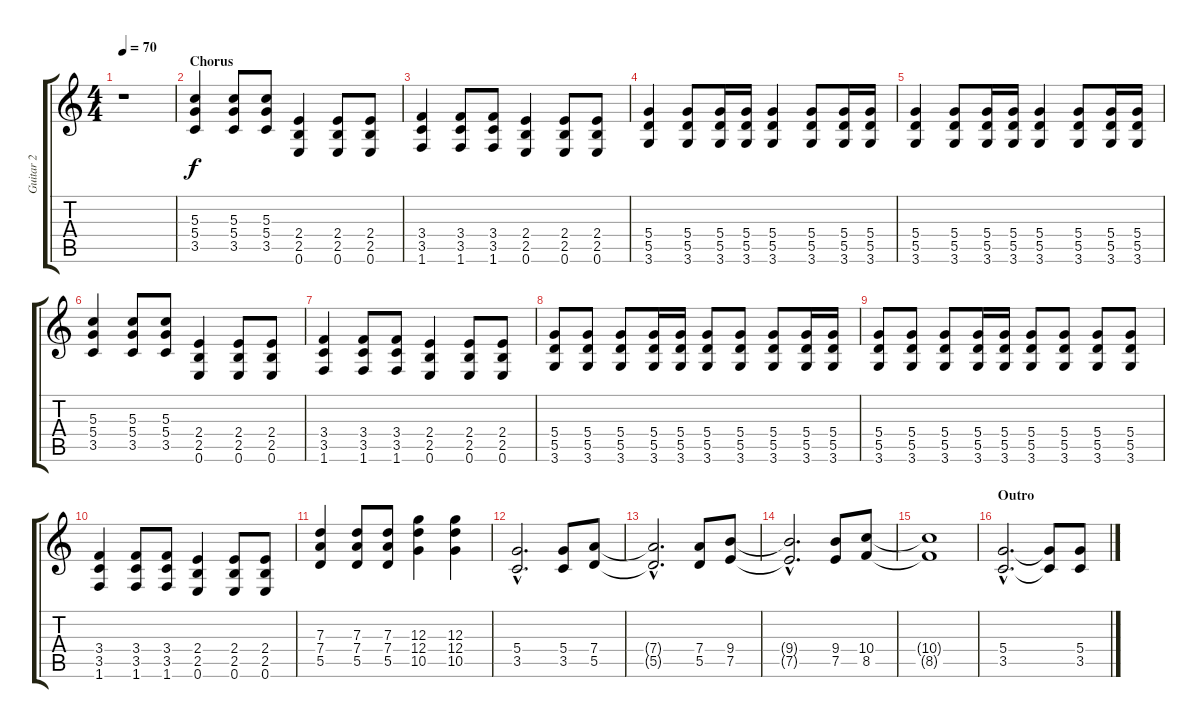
\track ("Guitar 2" "Guitar 2") {instrument overdrivenguitar}
\staff {score tabs}
\tuning (E4 B3 G3 D3 A2 E2) {hide}
\ts (4 4)
\tempo 70
\clef g2
\ks c
r.1{dy f} |
\section ("" "Chorus")
(5.3 5.4 3.5).4 (5.3 5.4 3.5).8 (5.3 5.4 3.5).8 (2.4 2.5 0.6).4 (2.4 2.5 0.6).8 (2.4 2.5 0.6).8 |
(3.4 3.5 1.6).4 (3.4 3.5 1.6).8 (3.4 3.5 1.6).8 (2.4 2.5 0.6).4 (2.4 2.5 0.6).8 (2.4 2.5 0.6).8 |
(5.4 5.5 3.6).4 (5.4 5.5 3.6).8 (5.4 5.5 3.6).16 (5.4 5.5 3.6).16 (5.4 5.5 3.6).4 (5.4 5.5 3.6).8 (5.4 5.5 3.6).16 (5.4 5.5 3.6).16 |
(5.4 5.5 3.6).4 (5.4 5.5 3.6).8 (5.4 5.5 3.6).16 (5.4 5.5 3.6).16 (5.4 5.5 3.6).4 (5.4 5.5 3.6).8 (5.4 5.5 3.6).16 (5.4 5.5 3.6).16 |
(5.3 5.4 3.5).4 (5.3 5.4 3.5).8 (5.3 5.4 3.5).8 (2.4 2.5 0.6).4 (2.4 2.5 0.6).8 (2.4 2.5 0.6).8 |
(3.4 3.5 1.6).4 (3.4 3.5 1.6).8 (3.4 3.5 1.6).8 (2.4 2.5 0.6).4 (2.4 2.5 0.6).8 (2.4 2.5 0.6).8 |
(5.4 5.5 3.6).8 (5.4 5.5 3.6).8 (5.4 5.5 3.6).8 (5.4 5.5 3.6).16 (5.4 5.5 3.6).16 (5.4 5.5 3.6).8 (5.4 5.5 3.6).8 (5.4 5.5 3.6).8 (5.4 5.5 3.6).16 (5.4 5.5 3.6).16 |
(5.4 5.5 3.6).8 (5.4 5.5 3.6).8 (5.4 5.5 3.6).8 (5.4 5.5 3.6).16 (5.4 5.5 3.6).16 (5.4 5.5 3.6).8 (5.4 5.5 3.6).8 (5.4 5.5 3.6).8 (5.4 5.5 3.6).8 |
(3.4 3.5 1.6).4 (3.4 3.5 1.6).8 (3.4 3.5 1.6).8 (2.4 2.5 0.6).4 (2.4 2.5 0.6).8 (2.4 2.5 0.6).8 |
(7.3 7.4 5.5).4 (7.3 7.4 5.5).8 (7.3 7.4 5.5).8 (12.3 12.4 10.5).4 (12.3 12.4 10.5).4 |
(5.4{hac} 3.5{hac}).2{d} (5.4 3.5).8 (7.4 5.5).8 |
(7.4{hac t} 5.5{hac t}).2{d} (7.4 5.5).8 (9.4 7.5).8 |
(9.4{hac t} 7.5{hac t}).2{d} (9.4 7.5).8 (10.4 8.5).8 |
(10.4{t} 8.5{t}).1 |
\section ("" "Outro")
(5.4{hac} 3.5{hac}).2{d volume 16} (5.4{t} 3.5{t}).8 (5.4 3.5).8
